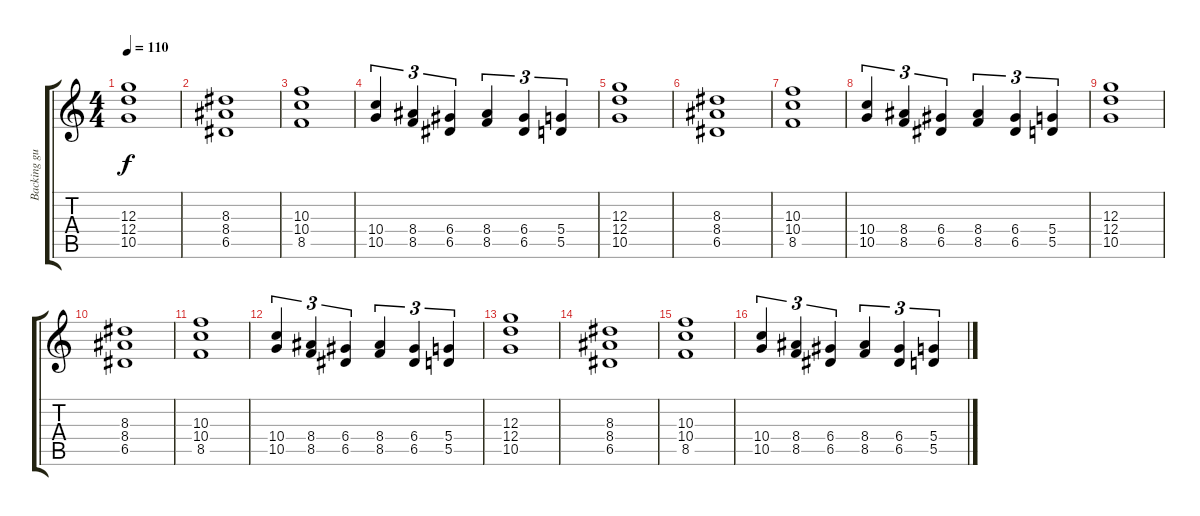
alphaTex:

\track ("Backing guitar 2" "Backing gu") {instrument electricguitarclean}
\staff {score tabs}
\tuning (E4 B3 G3 D3 A2 E2) {hide}
\ts (4 4)
\tempo 110
\clef g2
\ks c
(12.3 12.4 10.5).1{dy f} |
(8.3 8.4 6.5).1 |
(10.3 10.4 8.5).1 |
(10.4 10.5).4{tu (3 2)} (8.4 8.5).4{tu (3 2)} (6.4 6.5).4{tu (3 2)} (8.4 8.5).4{tu (3 2)} (6.4 6.5).4{tu (3 2)} (5.4 5.5).4{tu (3 2)} |
(12.3 12.4 10.5).1 |
(8.3 8.4 6.5).1 |
(10.3 10.4 8.5).1 |
(10.4 10.5).4{tu (3 2)} (8.4 8.5).4{tu (3 2)} (6.4 6.5).4{tu (3 2)} (8.4 8.5).4{tu (3 2)} (6.4 6.5).4{tu (3 2)} (5.4 5.5).4{tu (3 2)} |
(12.3 12.4 10.5).1 |
(8.3 8.4 6.5).1 |
(10.3 10.4 8.5).1 |
(10.4 10.5).4{tu (3 2)} (8.4 8.5).4{tu (3 2)} (6.4 6.5).4{tu (3 2)} (8.4 8.5).4{tu (3 2)} (6.4 6.5).4{tu (3 2)} (5.4 5.5).4{tu (3 2)} |
(12.3 12.4 10.5).1 |
(8.3 8.4 6.5).1 |
(10.3 10.4 8.5).1 |
(10.4 10.5).4{tu (3 2)} (8.4 8.5).4{tu (3 2)} (6.4 6.5).4{tu (3 2)} (8.4 8.5).4{tu (3 2)} (6.4 6.5).4{tu (3 2)} (5.4 5.5).4{tu (3 2)}
